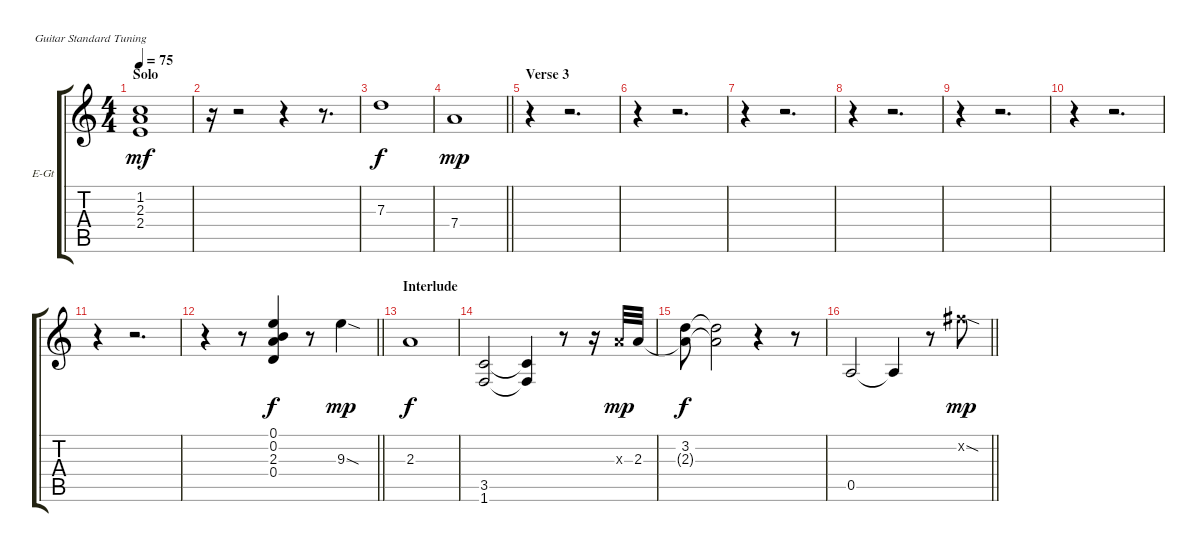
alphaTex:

\bracketExtendMode groupsimilarinstruments
\firstSystemTrackNameOrientation horizontal
\otherSystemsTrackNameOrientation horizontal
\track ("Guitar 3. (elec.)" "E-Gt") {instrument electricguitarjazz}
\staff {score tabs}
\tuning (E4 B3 G3 D3 A2 E2)
\ts (4 4)
\section ("" "Solo")
\tempo 75
\clef g2
\ks c
(1.2 2.3 2.4).1{dy mf} |
r.16 r.2 r.4 r.8{d} |
7.3.1{dy f} |
\barLineRight lightlight
7.4.1{dy mp} |
\section ("" "Verse 3")
r.4 r.2{d} |
r.4 r.2{d} |
r.4 r.2{d} |
r.4 r.2{d} |
r.4 r.2{d} |
r.4 r.2{d} |
r.4 r.2{d} |
\barLineRight lightlight
r.4 r.8 (0.1 0.2 2.3 0.4).4{dy f} r.8 9.3{sod}.4{dy mp} |
\section ("" "Interlude")
2.3.1{dy f} |
(3.5 1.6).2 (3.5{t} 1.6{t}).4 r.8 r.16 2.3{x}.32{dy mp} 2.3.32 |
(3.2 2.3{t}).8{dy f} (3.2{t} 2.3{t}).2 r.4 r.8 |
\barLineRight lightlight
0.5.2 0.5{t}.4 r.8 7.2{sod x}.8{dy mp}
